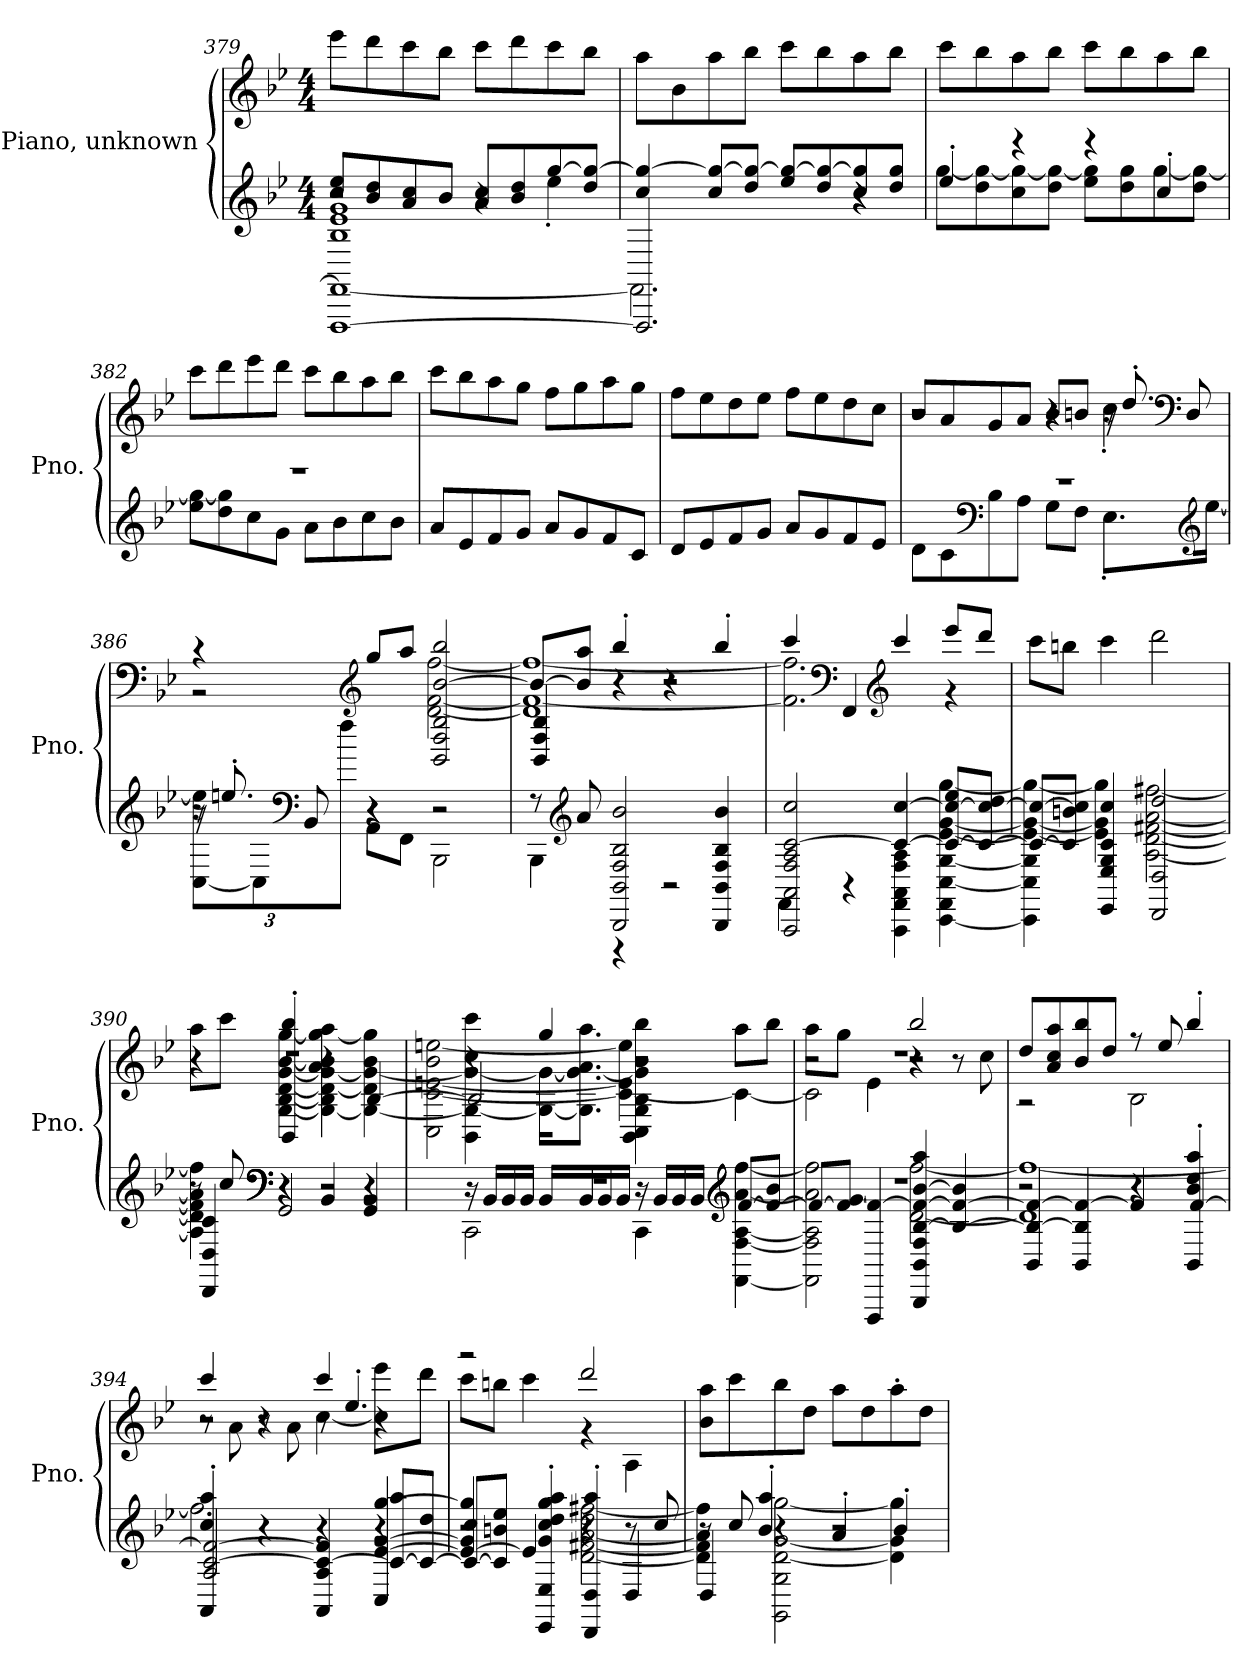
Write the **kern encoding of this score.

**kern	**kern
*part1	*part1
*staff2	*staff1
*I"Piano, unknown	*
*I'Pno.	*
!!LO:LB:g=z
*clefG2	*clefG2
*k[b-e-]	*k[b-e-]
*M4/4	*M4/4
=379	=379
*^	*
*	*^	*
*	*	*^	*
8cc/ 8ee-/L	2r	[1FFF 1B- 1e- 1g	1FF_	8eee-\L
8b-/ 8dd/	.	.	.	8ddd\
8a/ 8cc/	.	.	.	8ccc\
8b-/J	.	.	.	8bb-\J
8a/ 8cc/L	4r	.	.	8ccc\L
8b-/ 8dd/	.	.	.	8ddd\
[8gg/	4ee-'\	.	.	8ccc\
8dd/ 8gg/_J	.	.	.	8bb-\J
*	*	*v	*v	*
=380	=380	=380	=380
4cc/ 4gg/_	2.FFF/]	2.FF\]	8aa\L
.	.	.	8b-\
8cc/ 8gg/_L	.	.	8aa\
8dd/ 8gg/_J	.	.	8bb-\J
8ee-/ 8gg/_L	.	.	8ccc\L
8dd/ 8gg/_	.	.	8bb-\
8cc/ 8gg/]	4r	4r	8aa\
8dd/ 8gg/J	.	.	8bb-\J
*	*v	*v	*
=381	=381	=381
4ee-'/	[8gg\L	8ccc\L
.	8dd\ 8gg\_	8bb-\
4r	8cc\ 8gg\_	8aa\
.	8dd\ 8gg\_J	8bb-\J
4r	8ee-\ 8gg\]L	8ccc\L
.	8dd\ 8gg\	8bb-\
4cc'/	[8gg\	8aa\
.	8dd\ 8gg\_J	8bb-\J
!!LO:LB:g=z
=382	=382	=382
1r	8ee-\ 8gg\_L	8ccc\L
.	8dd\ 8gg\]	8ddd\
.	8cc\	8eee-\
.	8g\J	8ddd\J
.	8a\L	8ccc\L
.	8b-\	8bb-\
.	8cc\	8aa\
.	8b-\J	8bb-\J
*v	*v	*
=383	=383
8a/L	8ccc\L
8e-/	8bb-\
8f/	8aa\
8g/J	8gg\J
8a/L	8ff\L
8g/	8gg\
8f/	8aa\
8c/J	8gg\J
=384	=384
8d/L	8ff\L
8e-/	8ee-\
8f/	8dd\
8g/J	8ee-\J
8a/L	8ff\L
8g/	8ee-\
8f/	8dd\
8e-/J	8cc\J
!!LO:LB:g=z
=385	=385
*^	*^
*	*	*	*^
1r	8d\L	2r	2r	8b-/L
.	8c\	.	.	8a/
*clefF4	*	*	*	*
.	8B-\	.	.	8g/
.	8A\J	.	.	8a/J
.	8G\L	4r	4r	8b-/L
.	8F\J	.	.	8bn/J
.	8.E-'\L	16r	4cc'\	8r
.	.	8.dd'/	.	.
*	*	*clefF4	*	*
.	.	.	.	8D/
*clefG2	*	*	*	*
.	[16ee-\Jk	.	.	.
*	*	*v	*v	*v
=386	=386	=386
*	*Xbrackettup	*
*	*^	*^
16r	[12C\ 12ee-\]L	8r	4r	2r
8.een'/	.	.	.	.
.	12C\]	.	.	.
*clefF4	*	*	*	*
.	.	8BB-/	.	.
.	12ff\J	.	.	.
*	*	*	*clefG2	*
4r	8AA\L	4r	8gg/L	.
.	8FF\J	.	8aa/J	.
2r	2BBB-\	2r	2BB-/ 2F/ 2B-/ [2b-/ 2bb-/	[2d\ [2f\ [2ff\
*	*v	*v	*	*
=387	=387	=387	=387
*	*	*	*^
8r	4BBB-\	8b-/L_	1d] 1f_ 1ff_	4BB-/ 4F/ 4B-/
*clefG2	*	*	*	*
8a/	.	8b-/] 8aa/J	.	.
2BBB-/ 2BB-/ 2F/ 2B-/ 2b-/	4r	4bb-'/	.	4r
.	2r	4r	.	2r
4BBB-/ 4BB-/ 4F/ 4B-/ 4b-/	.	4bb-'/	.	.
*	*	*	*v	*v
!!LO:LB:g=z
=388	=388	=388	=388
2AAA/ 2AA/ 2F/ 2A/ [2c/ 2cc/	4FF\	4ccc/	2.f\] 2.ff\]
*	*	*clefF4	*
.	4r	4FF/	.
*	*	*clefG2	*
4c/_ [4cc/	4AAA\ 4FF\ 4AA\ 4F\ 4A\	4ccc/	.
8c/_ 8cc/_ 8ee-/L	[4CC\ 4FF\ [4C\ [4G\ [4e-\ [4g\ [4gg\	8eee-/L	4r
8c/_ 8cc/_ 8dd/J	.	8ddd/J	.
*	*	*v	*v
=389	=389	=389
8c/_ 8cc/_L	4CC\] 4C\] 4G\] 4e-\_ 4g\_ 4gg\_	8ccc\L
8c/] 8bn/ 8cc/]J	.	8bbn\J
4EE-/ 4E-/ 4G/ 4c/ 4cc/	4e-\] 4g\] 4gg\]	4ccc\
2DD/ 2D/ 2dd/	[2A\ [2d\ [2f#X\ [2a\ [2ff#X\	2ddd\
=390	=390	=390
*	*^	*^
*	*	*	*	*^
8r	4A\] 4d\] 4f#\] 4a\] 4ff#\]	4DD/ 4D/ 4c/	1r	8aa\L	4r
8cc/	.	.	.	8ccc\J	.
*clefF4	*	*	*	*	*
4r	4r	2GG/	.	[4G\ [4B-\ [4d\ [4g\ [4b-\ [4gg\	4BB-/' 4bb-/'
4BB-/	2r	.	.	4G\_ 4B-\] 4d\_ 4g\_ 4a\ 4b-\] 4gg\_ 4aa\	4r
4GG/ 4BB-/	.	4r	.	4G\_ 4d\] 4g\_ 4b-\ 4gg\]	[4B-/
!!LO:LB:g=z
=391	=391	=391	=391	=391	=391
*	*	*	*	*	*^
1r	2CC\	16r	4r	4BB-\ 4G\_ 4g\_ 4cc\ 4ccc\	2B-/]	2C\ [2c\ [2en\ 2b-\ [2een\
.	.	16BB-/LL	.	.	.	.
.	.	16BB-/	.	.	.	.
.	.	16BB-/JJ	.	.	.	.
.	.	16BB-/LL	4gg/	16G\_ 16g\_KL	.	.
.	.	16BB-/	.	8.G\] 8.g\_ 8.a\ 8.aa\J	.	.
.	.	16BB-/	.	.	.	.
.	.	16BB-/JJ	.	.	.	.
.	4CC\	16r	2r	4BB-\ 4C\ 4G\ 4B-\ 4g\] 4b-\ 4bb-\	2r	4c\_ 4e\] 4ee\]
.	.	16BB-/LL	.	.	.	.
.	.	16BB-/	.	.	.	.
.	.	16BB-/JJ	.	.	.	.
*clefG2	*	*	*	*	*	*
.	[4FF\ [4F\ [4A\ [4a\ [4ff\	[8f/L	.	8aa\L	.	4c\_
.	.	8f/_ 8b-/J	.	8bb-\J	.	.
=392	=392	=392	=392	=392	=392	=392
1r	2FF\] 2F\] 2A\] 2a\] 2ff\]	8f/L_	1r	8aa\L	2r	2c\]
.	.	8f/_ 8g/J	.	8gg\J	.	.
.	.	4FFF/ 4f/_	.	4e-\	.	.
.	[2d\ [2ff\	4BBB-/ 4BB-/ 4F/ [4B-/ 4f/_ [4b-/ 4aa/	.	4r	2bb-/	2r
.	.	4B-/_ 4f/_ 4b-/]	.	8r	.	.
.	.	.	.	8cc\	.	.
*	*	*	*	*v	*v	*v
=393	=393	=393	=393	=393
2r	1d] 1ff_	4BB-/ 4B-/_ 4f/_	8dd/L	2r
.	.	.	8a/ 8cc/ 8aa/	.
.	.	4BB-/ 4B-/] 4f/_	8b-/ 8bb-/	.
.	.	.	8dd/J	.
4r	.	4f/]	8r	2B-\
.	.	.	8ee-/	.
4BB-/' 4b-/' 4dd/' 4aa/'	.	[4f/	4bb-'/	.
!!LO:PB:g=z
=394	=394	=394	=394	=394
*	*	*	*	*^
4AA/' 4cc/' 4aa/'	2.ff\]	2A/ [2c/ 2f/_	4ccc/	8r	2r
.	.	.	.	8a\	.
4r	.	.	4r	8r	.
.	.	.	.	8a\	.
4r	.	4AA/ 4A/ 4c/_ 4f/]	4ccc/	[4cc\	8r
.	.	.	.	.	4.ee-'/
4C/ [4e-/ [4g/ [4gg/	4r	8c/_ 8aa/L	4r	8cc\] 8eee-\L	.
.	.	8c/_ 8dd/J	.	8ddd\J	.
*	*	*	*	*v	*v
=395	=395	=395	=395	=395
4e-/_ 4g/] 4gg/]	2r	8c/_ 8cc/L	2r	8ccc\L
.	.	8c/] 8bn/ 8ee-/J	.	8bbn\J
4e-/]	.	4EE-/' 4E-/' 4g/' 4cc/' 4dd/' 4gg/' 4aa/'	.	4ccc\
4r	[2d\ [2f#X\ [2a\ 2dd\ [2ff#X\	4DD/' 4D/' 4aa/'	2ddd/	4r
4D/	.	8r	.	4A\
.	.	8cc/	.	.
*	*	*	*v	*v
=396	=396	=396	=396
4D/	4d\] 4f#\] 4a\] 4ff#\]	8r	8b-\ 8aa\L
.	.	8cc/	8ccc\
4r	2GG\ 2G\ [2d\ [2g\ [2gg\	4b-/' 4aa/'	8bb-\
.	.	.	8dd\J
2r	.	4a'/	8aa\L
.	.	.	8dd\
.	4d\] 4g\] 4gg\]	4b-'/	8aa'\
.	.	.	8dd\J
*v	*v	*v	*
=	=
*-	*-
